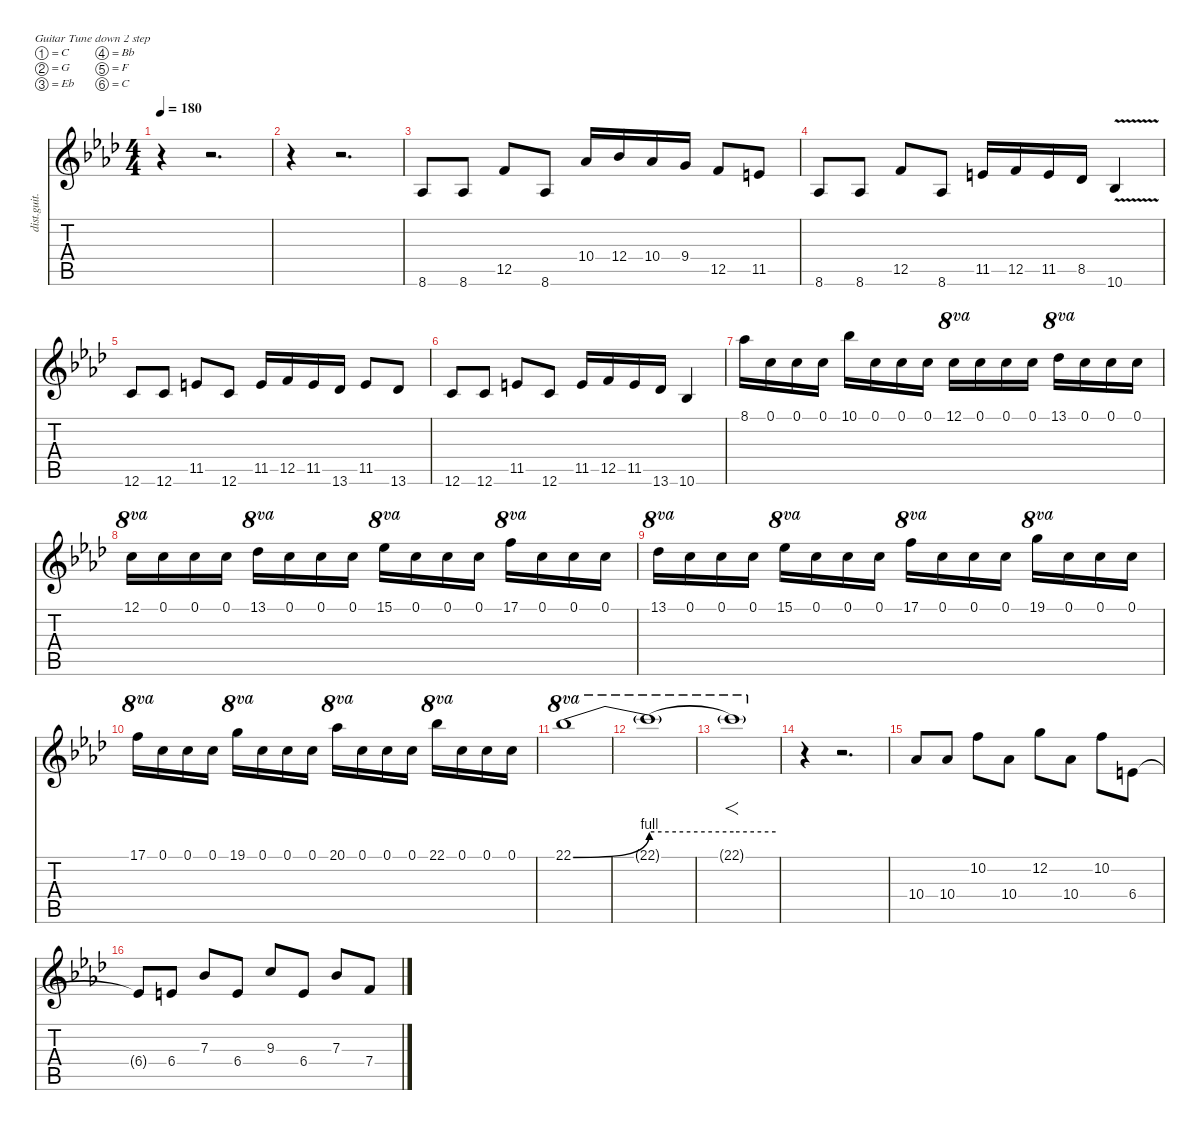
\defaultSystemsLayout 4
\hideDynamics
\bracketExtendMode nobrackets
\track ("Sam" "dist.guit.") {mute instrument distortionguitar}
\staff {score tabs}
\tuning (C4 G3 Eb3 Bb2 F2 C2)
\ts (4 4)
\tempo 180
\clef g2
\ks fminor
r.4{dy f beam Down} r.2{d beam Down} |
r.4{beam Down} r.2{d beam Down} |
8.6{acc b}.8{dy mf beam Up} 8.6{acc b}.8{beam Up} 12.5{acc forcenatural}.8{beam Up} 8.6{acc b}.8{beam Up} 10.4{acc b}.16{beam Up} 12.4{acc b}.16{beam Up} 10.4{acc b}.16{beam Up} 9.4{acc forcenatural}.16{beam Up} 12.5{acc forcenatural}.8{beam Up} 11.5{acc forcenatural}.8{beam Up} |
8.6{acc b}.8{beam Up} 8.6{acc b}.8{beam Up} 12.5{acc forcenatural}.8{beam Up} 8.6{acc b}.8{beam Up} 11.5{acc forcenatural}.16{beam Up} 12.5{acc forcenatural}.16{beam Up} 11.5{acc forcenatural}.16{beam Up} 8.5{acc b}.16{beam Up} 10.6{v acc b}.4{beam Up} |
12.6{acc forcenatural}.8{beam Up} 12.6{acc forcenatural}.8{beam Up} 11.5{acc forcenatural}.8{beam Up} 12.6{acc forcenatural}.8{beam Up} 11.5{acc forcenatural}.16{beam Up} 12.5{acc forcenatural}.16{beam Up} 11.5{acc forcenatural}.16{beam Up} 13.6{acc b}.16{beam Up} 11.5{acc forcenatural}.8{beam Up} 13.6{acc b}.8{beam Up} |
12.6{acc forcenatural}.8{beam Up} 12.6{acc forcenatural}.8{beam Up} 11.5{acc forcenatural}.8{beam Up} 12.6{acc forcenatural}.8{beam Up} 11.5{acc forcenatural}.16{beam Up} 12.5{acc forcenatural}.16{beam Up} 11.5{acc forcenatural}.16{beam Up} 13.6{acc b}.16{beam Up} 10.6{acc b}.4{beam Up} |
8.1{acc b}.16{dy f beam Down} 0.1{acc forcenatural}.16{beam Down} 0.1{acc forcenatural}.16{beam Down} 0.1{acc forcenatural}.16{beam Down} 10.1{acc b}.16{beam Down} 0.1{acc forcenatural}.16{beam Down} 0.1{acc forcenatural}.16{beam Down} 0.1{acc forcenatural}.16{beam Down} 12.1{acc forcenatural}.16{ot 8va beam Down} 0.1{acc forcenatural}.16{beam Down} 0.1{acc forcenatural}.16{beam Down} 0.1{acc forcenatural}.16{beam Down} 13.1{acc b}.16{ot 8va beam Down} 0.1{acc forcenatural}.16{beam Down} 0.1{acc forcenatural}.16{beam Down} 0.1{acc forcenatural}.16{beam Down} |
12.1{acc forcenatural}.16{ot 8va beam Down} 0.1{acc forcenatural}.16{beam Down} 0.1{acc forcenatural}.16{beam Down} 0.1{acc forcenatural}.16{beam Down} 13.1{acc b}.16{ot 8va beam Down} 0.1{acc forcenatural}.16{beam Down} 0.1{acc forcenatural}.16{beam Down} 0.1{acc forcenatural}.16{beam Down} 15.1{acc b}.16{ot 8va beam Down} 0.1{acc forcenatural}.16{beam Down} 0.1{acc forcenatural}.16{beam Down} 0.1{acc forcenatural}.16{beam Down} 17.1{acc forcenatural}.16{ot 8va beam Down} 0.1{acc forcenatural}.16{beam Down} 0.1{acc forcenatural}.16{beam Down} 0.1{acc forcenatural}.16{beam Down} |
13.1{acc b}.16{ot 8va beam Down} 0.1{acc forcenatural}.16{beam Down} 0.1{acc forcenatural}.16{beam Down} 0.1{acc forcenatural}.16{beam Down} 15.1{acc b}.16{ot 8va beam Down} 0.1{acc forcenatural}.16{beam Down} 0.1{acc forcenatural}.16{beam Down} 0.1{acc forcenatural}.16{beam Down} 17.1{acc forcenatural}.16{ot 8va beam Down} 0.1{acc forcenatural}.16{beam Down} 0.1{acc forcenatural}.16{beam Down} 0.1{acc forcenatural}.16{beam Down} 19.1{acc forcenatural}.16{ot 8va beam Down} 0.1{acc forcenatural}.16{beam Down} 0.1{acc forcenatural}.16{beam Down} 0.1{acc forcenatural}.16{beam Down} |
17.1{acc forcenatural}.16{ot 8va beam Down} 0.1{acc forcenatural}.16{beam Down} 0.1{acc forcenatural}.16{beam Down} 0.1{acc forcenatural}.16{beam Down} 19.1{acc forcenatural}.16{ot 8va beam Down} 0.1{acc forcenatural}.16{beam Down} 0.1{acc forcenatural}.16{beam Down} 0.1{acc forcenatural}.16{beam Down} 20.1{acc b}.16{ot 8va beam Down} 0.1{acc forcenatural}.16{beam Down} 0.1{acc forcenatural}.16{beam Down} 0.1{acc forcenatural}.16{beam Down} 22.1{acc b}.16{ot 8va beam Down} 0.1{acc forcenatural}.16{beam Down} 0.1{acc forcenatural}.16{beam Down} 0.1{acc forcenatural}.16{beam Down} |
22.1{be (bend 0 0 60 4) acc b}.1{ot 8va beam Down} |
22.1{be (hold 0 4 60 4) t}.1{ot 8va beam Down} |
22.1{be (hold 0 4 60 4) t}.1{f ot 8va beam Down} |
r.4{beam Down} r.2{d beam Down} |
10.4{acc b}.8{dy mf beam Up} 10.4{acc b}.8{beam Up} 10.2{acc forcenatural}.8{beam Down} 10.4{acc b}.8{beam Down} 12.2{acc forcenatural}.8{beam Down} 10.4{acc b}.8{dy f beam Down} 10.2{acc forcenatural}.8{beam Down} 6.4{acc forcenatural}.8{beam Down} |
6.4{t acc forcenatural}.8{beam Up} 6.4{acc forcenatural}.8{beam Up} 7.3{acc b}.8{beam Up} 6.4{acc forcenatural}.8{beam Up} 9.3{acc forcenatural}.8{beam Up} 6.4{acc forcenatural}.8{beam Up} 7.3{acc b}.8{beam Up} 7.4{acc forcenatural}.8{beam Up}
